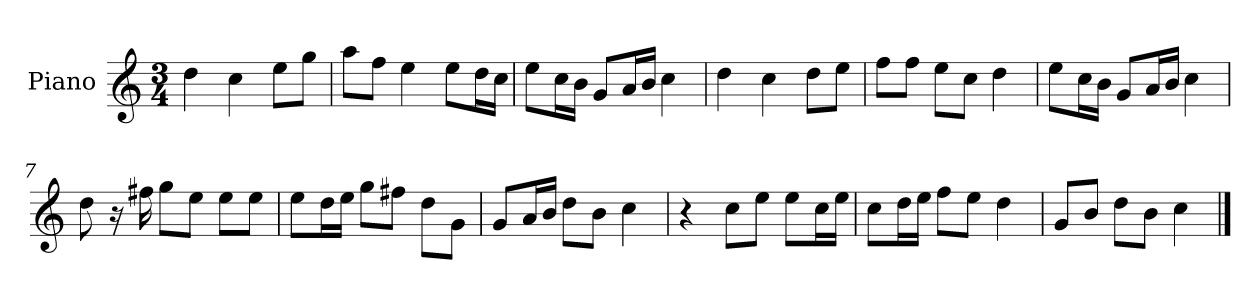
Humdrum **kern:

**kern
*part1
*staff1
*I"Piano
*I'P-no
*clefG2
*k[]
*M3/4
*MM90
=1
4dd\
4cc\
8ee\L
8gg\J
=2
8aa\L
8ff\J
4ee\
8ee\L
16dd\L
16cc\JJ
=3
8ee\L
16cc\L
16b\JJ
8g/L
16a/L
16b/JJ
4cc\
=4
4dd\
4cc\
8dd\L
8ee\J
=5
8ff\L
8ff\J
8ee\L
8cc\J
4dd\
=6
8ee\L
16cc\L
16b\JJ
8g/L
16a/L
16b/JJ
4cc\
!!LO:LB:g=z
=7
8dd\
16r
16ff#X\
8gg\L
8ee\J
8ee\L
8ee\J
=8
8ee\L
16dd\L
16ee\JJ
8gg\L
8ff#X\J
8dd\L
8g\J
=9
8g/L
16a/L
16b/JJ
8dd\L
8b\J
4cc\
=10
4r
8cc\L
8ee\J
8ee\L
16cc\L
16ee\JJ
=11
8cc\L
16dd\L
16ee\JJ
8ff\L
8ee\J
4dd\
=12
8g/L
8b/J
8dd\L
8b\J
4cc\
==
*-
